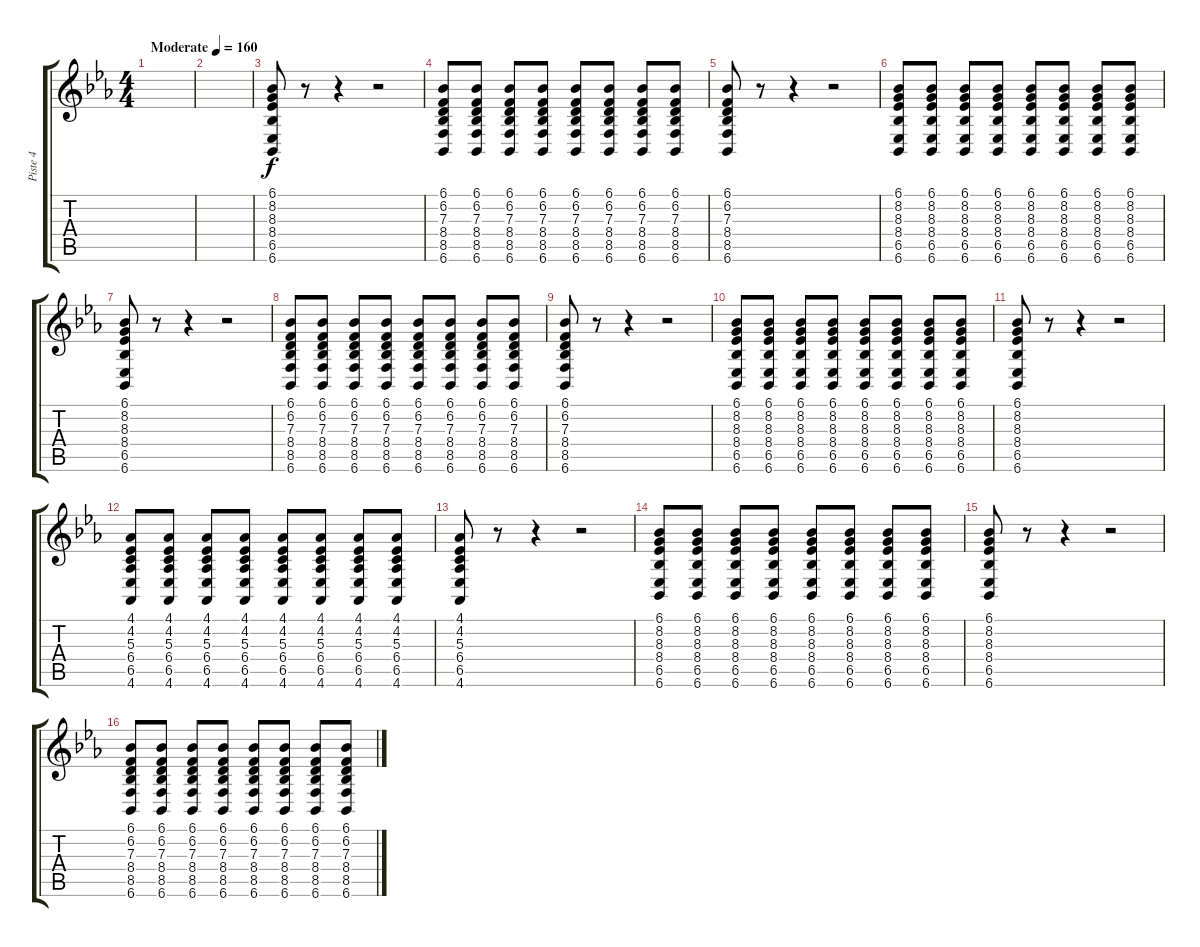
\track ("Piste 4" "Piste 4") {instrument electricgrandpiano}
\staff {score tabs}
\tuning (E4 B3 G3 D3 A2 E2) {hide}
\ts (4 4)
\tempo (160 "Moderate")
\clef g2
\ks eb
|
|
(6.1 8.2 8.3 8.4 6.5 6.6).8 r.8 r.4 r.2 |
(6.1 6.2 7.3 8.4 8.5 6.6).8 (6.1 6.2 7.3 8.4 8.5 6.6).8 (6.1 6.2 7.3 8.4 8.5 6.6).8 (6.1 6.2 7.3 8.4 8.5 6.6).8 (6.1 6.2 7.3 8.4 8.5 6.6).8 (6.1 6.2 7.3 8.4 8.5 6.6).8 (6.1 6.2 7.3 8.4 8.5 6.6).8 (6.1 6.2 7.3 8.4 8.5 6.6).8 |
(6.1 6.2 7.3 8.4 8.5 6.6).8 r.8 r.4 r.2 |
(6.1 8.2 8.3 8.4 6.5 6.6).8 (6.1 8.2 8.3 8.4 6.5 6.6).8 (6.1 8.2 8.3 8.4 6.5 6.6).8 (6.1 8.2 8.3 8.4 6.5 6.6).8 (6.1 8.2 8.3 8.4 6.5 6.6).8 (6.1 8.2 8.3 8.4 6.5 6.6).8 (6.1 8.2 8.3 8.4 6.5 6.6).8 (6.1 8.2 8.3 8.4 6.5 6.6).8 |
(6.1 8.2 8.3 8.4 6.5 6.6).8 r.8 r.4 r.2 |
(6.1 6.2 7.3 8.4 8.5 6.6).8 (6.1 6.2 7.3 8.4 8.5 6.6).8 (6.1 6.2 7.3 8.4 8.5 6.6).8 (6.1 6.2 7.3 8.4 8.5 6.6).8 (6.1 6.2 7.3 8.4 8.5 6.6).8 (6.1 6.2 7.3 8.4 8.5 6.6).8 (6.1 6.2 7.3 8.4 8.5 6.6).8 (6.1 6.2 7.3 8.4 8.5 6.6).8 |
(6.1 6.2 7.3 8.4 8.5 6.6).8 r.8 r.4 r.2 |
(6.1 8.2 8.3 8.4 6.5 6.6).8 (6.1 8.2 8.3 8.4 6.5 6.6).8 (6.1 8.2 8.3 8.4 6.5 6.6).8 (6.1 8.2 8.3 8.4 6.5 6.6).8 (6.1 8.2 8.3 8.4 6.5 6.6).8 (6.1 8.2 8.3 8.4 6.5 6.6).8 (6.1 8.2 8.3 8.4 6.5 6.6).8 (6.1 8.2 8.3 8.4 6.5 6.6).8 |
(6.1 8.2 8.3 8.4 6.5 6.6).8 r.8 r.4 r.2 |
(4.1 4.2 5.3 6.4 6.5 4.6).8 (4.1 4.2 5.3 6.4 6.5 4.6).8 (4.1 4.2 5.3 6.4 6.5 4.6).8 (4.1 4.2 5.3 6.4 6.5 4.6).8 (4.1 4.2 5.3 6.4 6.5 4.6).8 (4.1 4.2 5.3 6.4 6.5 4.6).8 (4.1 4.2 5.3 6.4 6.5 4.6).8 (4.1 4.2 5.3 6.4 6.5 4.6).8 |
(4.1 4.2 5.3 6.4 6.5 4.6).8 r.8 r.4 r.2 |
(6.1 8.2 8.3 8.4 6.5 6.6).8 (6.1 8.2 8.3 8.4 6.5 6.6).8 (6.1 8.2 8.3 8.4 6.5 6.6).8 (6.1 8.2 8.3 8.4 6.5 6.6).8 (6.1 8.2 8.3 8.4 6.5 6.6).8 (6.1 8.2 8.3 8.4 6.5 6.6).8 (6.1 8.2 8.3 8.4 6.5 6.6).8 (6.1 8.2 8.3 8.4 6.5 6.6).8 |
(6.1 8.2 8.3 8.4 6.5 6.6).8 r.8 r.4 r.2 |
(6.1 6.2 7.3 8.4 8.5 6.6).8 (6.1 6.2 7.3 8.4 8.5 6.6).8 (6.1 6.2 7.3 8.4 8.5 6.6).8 (6.1 6.2 7.3 8.4 8.5 6.6).8 (6.1 6.2 7.3 8.4 8.5 6.6).8 (6.1 6.2 7.3 8.4 8.5 6.6).8 (6.1 6.2 7.3 8.4 8.5 6.6).8 (6.1 6.2 7.3 8.4 8.5 6.6).8
